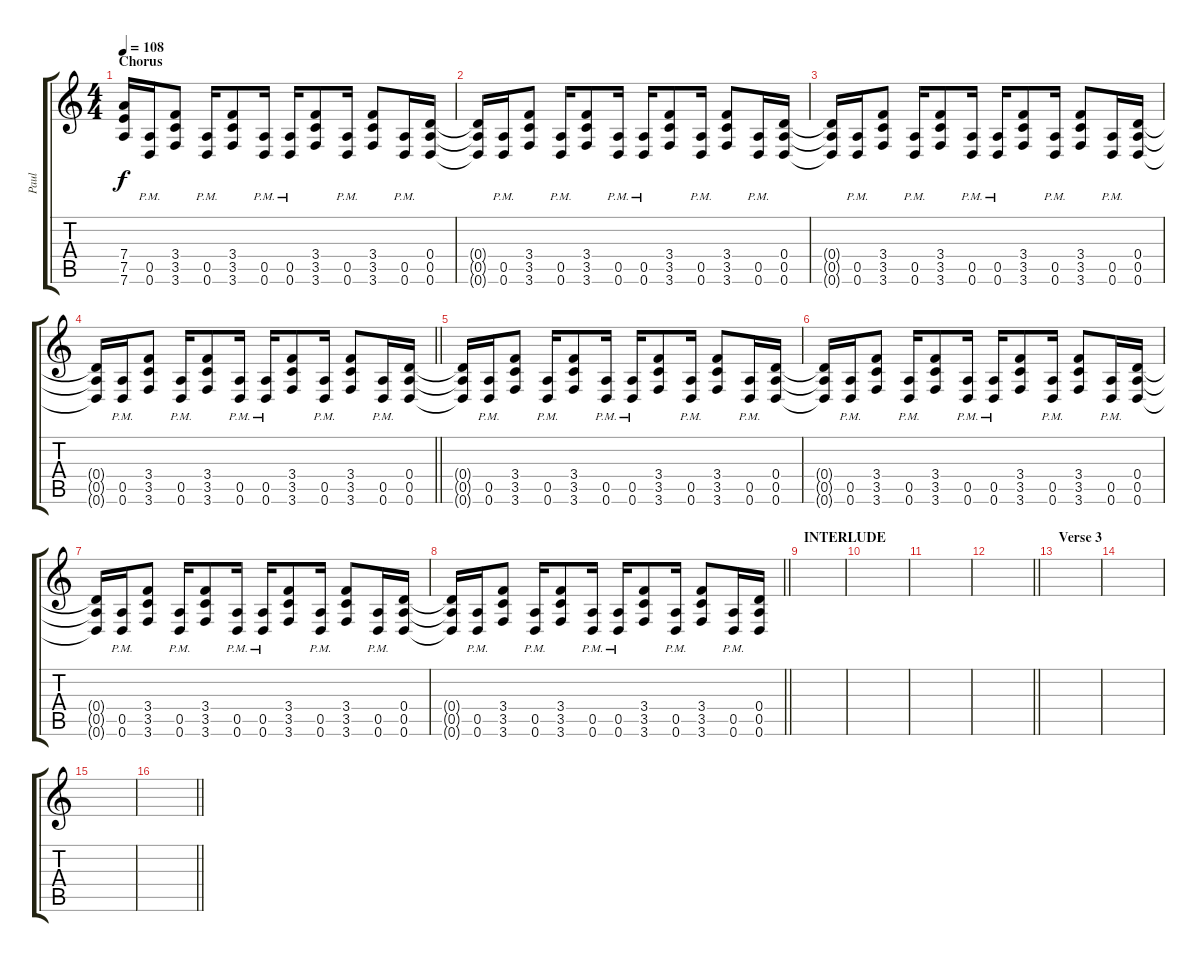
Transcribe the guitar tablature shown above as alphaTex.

\track ("Paul" "Paul") {instrument distortionguitar}
\staff {score tabs}
\tuning (E4 B3 G3 D3 A2 D2) {hide}
\ts (4 4)
\section ("" "Chorus")
\tempo 108
\clef g2
\ks c
(7.4{t} 7.5{t} 7.6{t}).16{dy f} (0.5{pm} 0.6{pm}).16 (3.4 3.5 3.6).8 (0.5{pm} 0.6{pm}).16 (3.4 3.5 3.6).8 (0.5{pm} 0.6{pm}).16 (0.5{pm} 0.6{pm}).16 (3.4 3.5 3.6).8 (0.5{pm} 0.6{pm}).16 (3.4 3.5 3.6).8 (0.5{pm} 0.6{pm}).16 (0.4 0.5 0.6).16 |
(0.4{t} 0.5{t} 0.6{t}).16 (0.5{pm} 0.6{pm}).16 (3.4 3.5 3.6).8 (0.5{pm} 0.6{pm}).16 (3.4 3.5 3.6).8 (0.5{pm} 0.6{pm}).16 (0.5{pm} 0.6{pm}).16 (3.4 3.5 3.6).8 (0.5{pm} 0.6{pm}).16 (3.4 3.5 3.6).8 (0.5{pm} 0.6{pm}).16 (0.4 0.5 0.6).16 |
(0.4{t} 0.5{t} 0.6{t}).16 (0.5{pm} 0.6{pm}).16 (3.4 3.5 3.6).8 (0.5{pm} 0.6{pm}).16 (3.4 3.5 3.6).8 (0.5{pm} 0.6{pm}).16 (0.5{pm} 0.6{pm}).16 (3.4 3.5 3.6).8 (0.5{pm} 0.6{pm}).16 (3.4 3.5 3.6).8 (0.5{pm} 0.6{pm}).16 (0.4 0.5 0.6).16 |
\barLineRight lightlight
(0.4{t} 0.5{t} 0.6{t}).16 (0.5{pm} 0.6{pm}).16 (3.4 3.5 3.6).8 (0.5{pm} 0.6{pm}).16 (3.4 3.5 3.6).8 (0.5{pm} 0.6{pm}).16 (0.5{pm} 0.6{pm}).16 (3.4 3.5 3.6).8 (0.5{pm} 0.6{pm}).16 (3.4 3.5 3.6).8 (0.5{pm} 0.6{pm}).16 (0.4 0.5 0.6).16 |
(0.4{t} 0.5{t} 0.6{t}).16 (0.5{pm} 0.6{pm}).16 (3.4 3.5 3.6).8 (0.5{pm} 0.6{pm}).16 (3.4 3.5 3.6).8 (0.5{pm} 0.6{pm}).16 (0.5{pm} 0.6{pm}).16 (3.4 3.5 3.6).8 (0.5{pm} 0.6{pm}).16 (3.4 3.5 3.6).8 (0.5{pm} 0.6{pm}).16 (0.4 0.5 0.6).16 |
(0.4{t} 0.5{t} 0.6{t}).16 (0.5{pm} 0.6{pm}).16 (3.4 3.5 3.6).8 (0.5{pm} 0.6{pm}).16 (3.4 3.5 3.6).8 (0.5{pm} 0.6{pm}).16 (0.5{pm} 0.6{pm}).16 (3.4 3.5 3.6).8 (0.5{pm} 0.6{pm}).16 (3.4 3.5 3.6).8 (0.5{pm} 0.6{pm}).16 (0.4 0.5 0.6).16 |
(0.4{t} 0.5{t} 0.6{t}).16 (0.5{pm} 0.6{pm}).16 (3.4 3.5 3.6).8 (0.5{pm} 0.6{pm}).16 (3.4 3.5 3.6).8 (0.5{pm} 0.6{pm}).16 (0.5{pm} 0.6{pm}).16 (3.4 3.5 3.6).8 (0.5{pm} 0.6{pm}).16 (3.4 3.5 3.6).8 (0.5{pm} 0.6{pm}).16 (0.4 0.5 0.6).16 |
\barLineRight lightlight
(0.4{t} 0.5{t} 0.6{t}).16 (0.5{pm} 0.6{pm}).16 (3.4 3.5 3.6).8 (0.5{pm} 0.6{pm}).16 (3.4 3.5 3.6).8 (0.5{pm} 0.6{pm}).16 (0.5{pm} 0.6{pm}).16 (3.4 3.5 3.6).8 (0.5{pm} 0.6{pm}).16 (3.4 3.5 3.6).8 (0.5{pm} 0.6{pm}).16 (0.4 0.5 0.6).16 |
\section ("" "INTERLUDE")
|
|
|
\barLineRight lightlight
|
\section ("" "Verse 3")
|
|
|
\barLineRight lightlight
